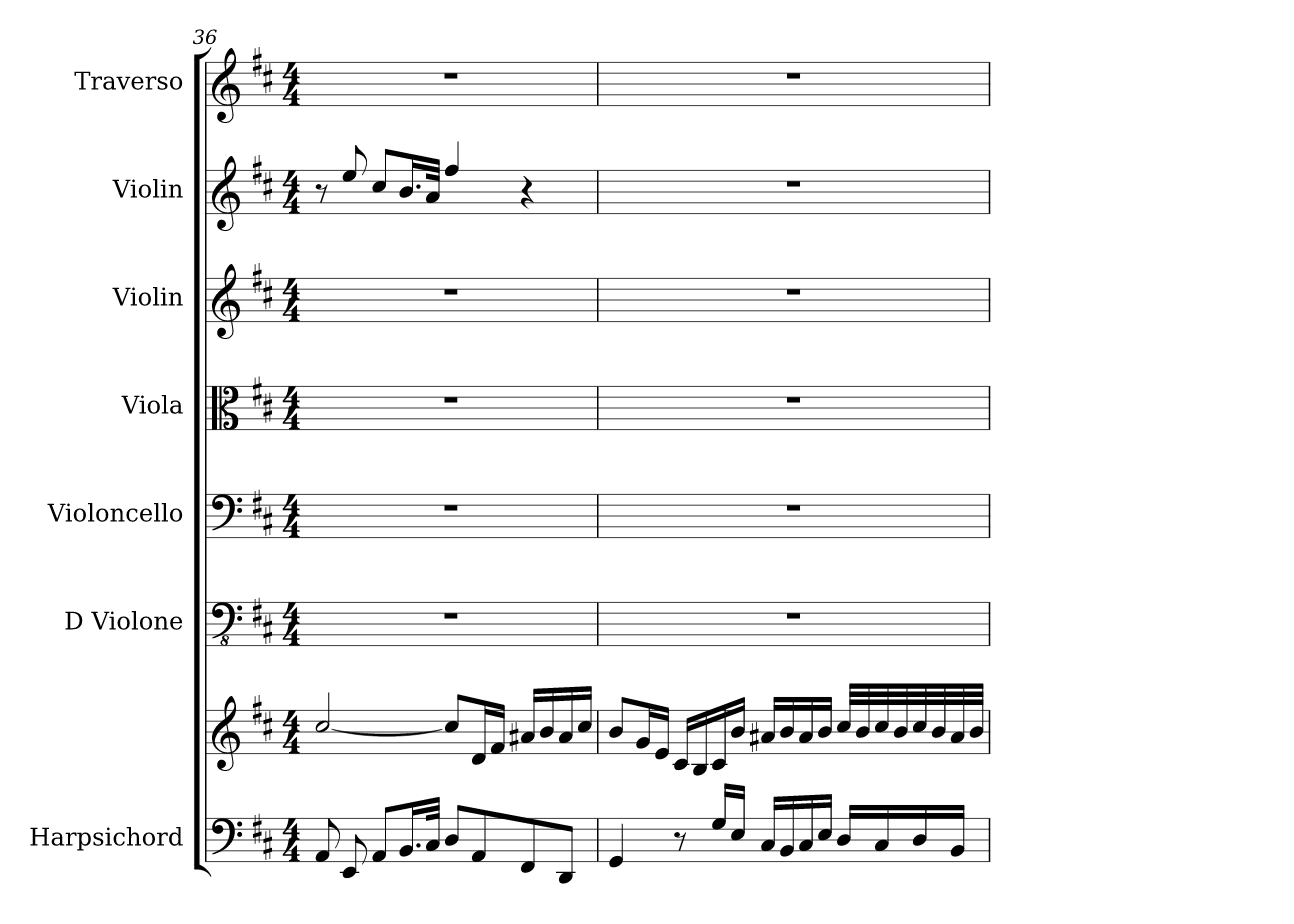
**kern	**kern	**kern	**kern	**kern	**kern	**kern	**kern
*part7	*part7	*part6	*part5	*part4	*part3	*part2	*part1
*staff8	*staff7	*staff6	*staff5	*staff4	*staff3	*staff2	*staff1
*I"Harpsichord	*	*I"D Violone	*I"Violoncello	*I"Viola	*I"Violin	*I"Violin	*I"Traverso
*I'Hch.	*	*I'D Vne.	*I'Vc.	*I'Vla.	*I'Vln.	*I'Vln.	*I'Trv.
*clefF4	*clefG2	*clefFv4	*clefF4	*clefC3	*clefG2	*clefG2	*clefG2
*	*	*ITrd7c12	*	*	*	*	*
*k[f#c#]	*k[f#c#]	*k[f#c#]	*k[f#c#]	*k[f#c#]	*k[f#c#]	*k[f#c#]	*k[f#c#]
*M4/4	*M4/4	*M4/4	*M4/4	*M4/4	*M4/4	*M4/4	*M4/4
=36	=36	=36	=36	=36	=36	=36	=36
8AA/	[2cc#/	1r	1r	1r	1r	8r	1r
8EE/	.	.	.	.	.	8ee/	.
8AA/L	.	.	.	.	.	8cc#/L	.
16.BB/L	.	.	.	.	.	16.b/L	.
32C#/JJk	.	.	.	.	.	32a/JJk	.
8D/L	8cc#/L]	.	.	.	.	4ff#/	.
8AA/	16d/L	.	.	.	.	.	.
.	16f#/JJ	.	.	.	.	.	.
8FF#/	16a#X/LL	.	.	.	.	4r	.
.	16b/	.	.	.	.	.	.
8DD/J	16a#/	.	.	.	.	.	.
.	16cc#/JJ	.	.	.	.	.	.
!!LO:PB:g=z
=37	=37	=37	=37	=37	=37	=37	=37
4GG/	8b/L	1r	1r	1r	1r	1r	1r
.	16g/L	.	.	.	.	.	.
.	16e/JJ	.	.	.	.	.	.
8r	16c#/LL	.	.	.	.	.	.
.	16B/	.	.	.	.	.	.
16G/LL	16c#/	.	.	.	.	.	.
16E/JJ	16b/JJ	.	.	.	.	.	.
16C#/LL	16a#X/LL	.	.	.	.	.	.
16BB/	16b/	.	.	.	.	.	.
16C#/	16a#/	.	.	.	.	.	.
16E/JJ	16b/JJ	.	.	.	.	.	.
16D/LL	32cc#/LLL	.	.	.	.	.	.
.	32b/	.	.	.	.	.	.
16C#/	32cc#/	.	.	.	.	.	.
.	32b/	.	.	.	.	.	.
16D/	32cc#/	.	.	.	.	.	.
.	32b/	.	.	.	.	.	.
16BB/JJ	32a#/	.	.	.	.	.	.
.	32b/JJJ	.	.	.	.	.	.
=	=	=	=	=	=	=	=
*-	*-	*-	*-	*-	*-	*-	*-
